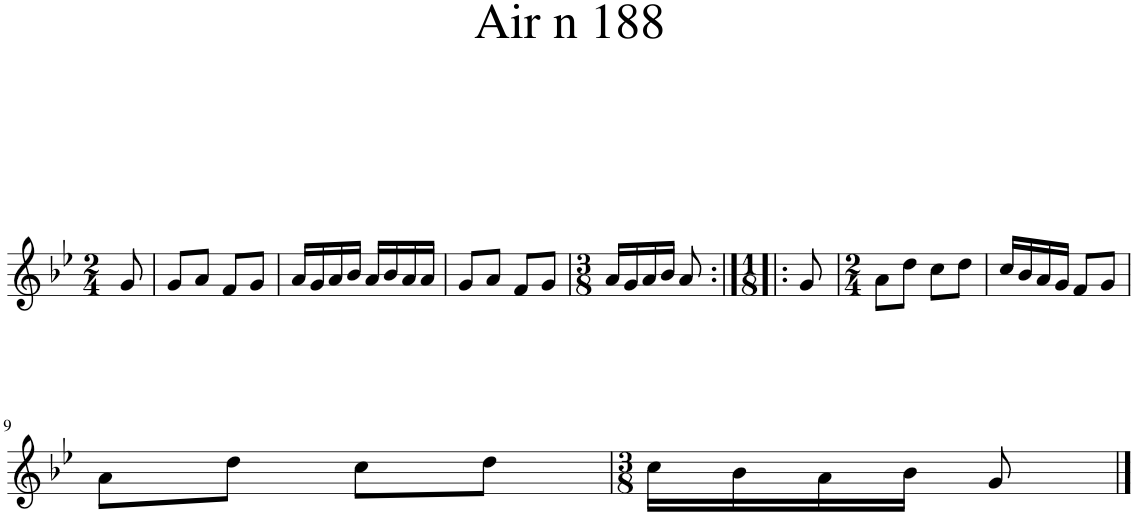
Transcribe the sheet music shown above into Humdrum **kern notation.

**kern
*part1
*staff1
*I"Piano
*I'Pno.
*clefG2
*k[b-e-]
*M2/4
=1
8g/
=2
8g/L
8a/J
8f/L
8g/J
=3
16a/LL
16g/
16a/
16b-/JJ
16a/LL
16b-/
16a/
16a/JJ
=4
8g/L
8a/J
8f/L
8g/J
=5
*M3/8
16a/LL
16g/
16a/
16b-/JJ
8a/
=6:|!|:
*M1/8
8g/
=7
*M2/4
8a\L
8dd\J
8cc\L
8dd\J
=8
16cc/LL
16b-/
16a/
16g/JJ
8f/L
8g/J
!!LO:LB:g=z
=9
8a\L
8dd\J
8cc\L
8dd\J
=10
*M3/8
16cc\LL
16b-\
16a\
16b-\JJ
8g/
==
*-
